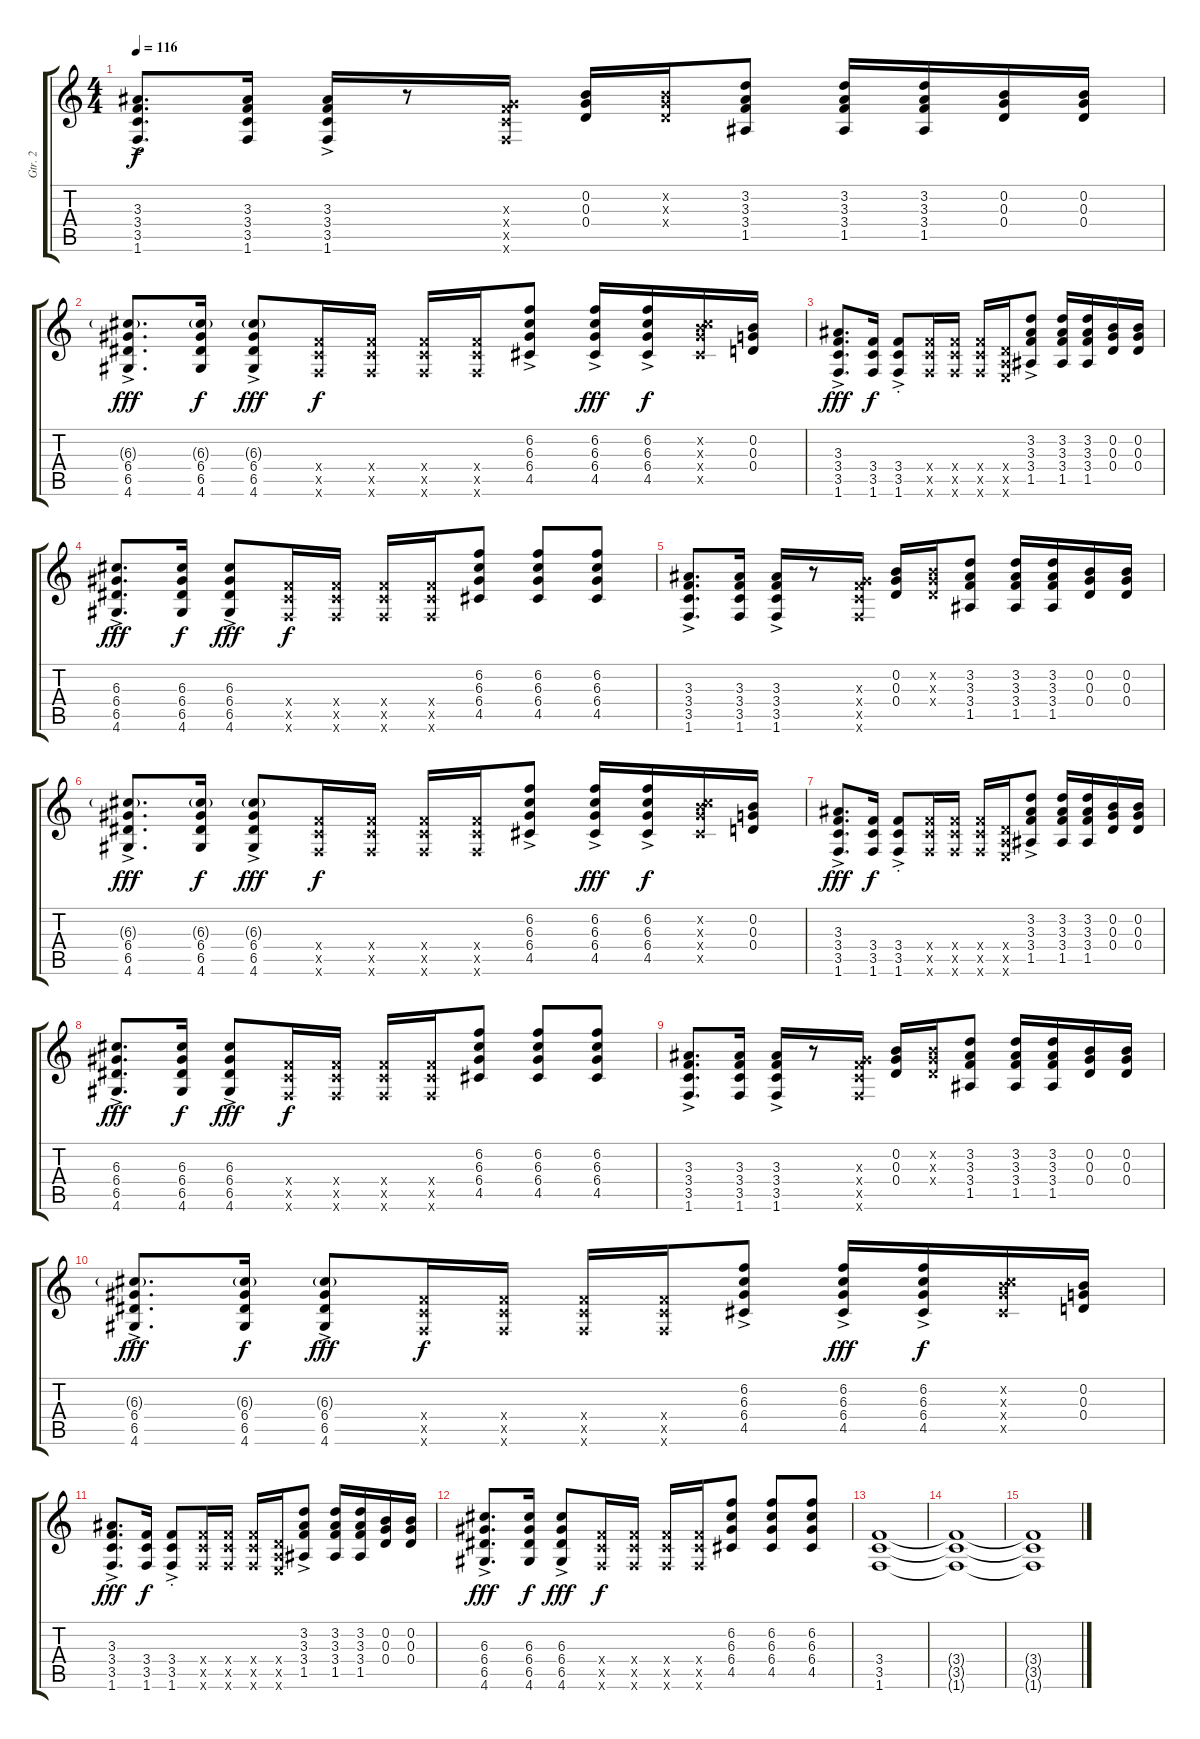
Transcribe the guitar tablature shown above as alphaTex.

\track ("Gtr. 2" "Gtr. 2") {instrument distortionguitar}
\staff {score tabs}
\tuning (E4 B3 G3 D3 A2 E2) {hide}
\ts (4 4)
\tempo 116
\clef g2
\ks c
(3.3 3.4{ac} 3.5 1.6).8{d dy f} (3.3 3.4 3.5 1.6).16 (3.3 3.4{ac} 3.5 1.6).16 r.8 (0.3{x} 3.4{x} 3.5{x} 1.6{x}).16 (0.2 0.3 0.4).16 (0.2{x} 0.3{x} 0.4{x}).16 (3.2 3.3 3.4 1.5).8 (3.2 3.3 3.4 1.5).16 (3.2 3.3 3.4 1.5).16 (0.2 0.3 0.4).16 (0.2 0.3 0.4).16 |
(6.3{g} 6.4 6.5 4.6{ac}).8{d dy fff} (6.3{g} 6.4 6.5 4.6).16{dy f} (6.3{g} 6.4 6.5 4.6{ac}).8{dy fff} (3.4{x} 3.5{x} 1.6{x}).16{dy f} (3.4{x} 3.5{x} 1.6{x}).16 (3.4{x} 3.5{x} 1.6{x}).16 (3.4{x} 3.5{x} 1.6{x}).16 (6.2 6.3{ac} 6.4 4.5).8 (6.2 6.3 6.4 4.5{ac}).16{dy fff} (6.2 6.3 6.4{ac} 4.5).16{dy f} (0.2{x} 6.3{x} 6.4{x} 4.5{x}).16 (0.2 0.3 0.4).16 |
(3.3 3.4 3.5 1.6{ac}).8{d dy fff} (3.4 3.5 1.6).16{dy f} (3.4{ac} 3.5 1.6{st}).8 (3.4{x} 3.5{x} 1.6{x}).16 (3.4{x} 3.5{x} 1.6{x}).16 (3.4{x} 3.5{x} 1.6{x}).16 (0.4{x} 0.5{x} 0.6{x}).16 (3.2 3.3{ac} 3.4 1.5).8 (3.2 3.3 3.4 1.5).16 (3.2 3.3 3.4 1.5).16 (0.2 0.3 0.4).16 (0.2 0.3 0.4).16 |
(6.3 6.4 6.5 4.6{ac}).8{d dy fff} (6.3 6.4 6.5 4.6).16{dy f} (6.3 6.4 6.5 4.6{ac}).8{dy fff} (3.4{x} 3.5{x} 1.6{x}).16{dy f} (3.4{x} 3.5{x} 1.6{x}).16 (3.4{x} 3.5{x} 1.6{x}).16 (3.4{x} 3.5{x} 1.6{x}).16 (6.2 6.3 6.4 4.5).8 (6.2 6.3 6.4 4.5).8 (6.2 6.3 6.4 4.5).8 |
(3.3 3.4{ac} 3.5 1.6).8{d} (3.3 3.4 3.5 1.6).16 (3.3 3.4{ac} 3.5 1.6).16 r.8 (0.3{x} 3.4{x} 3.5{x} 1.6{x}).16 (0.2 0.3 0.4).16 (0.2{x} 0.3{x} 0.4{x}).16 (3.2 3.3 3.4 1.5).8 (3.2 3.3 3.4 1.5).16 (3.2 3.3 3.4 1.5).16 (0.2 0.3 0.4).16 (0.2 0.3 0.4).16 |
(6.3{g} 6.4 6.5 4.6{ac}).8{d dy fff} (6.3{g} 6.4 6.5 4.6).16{dy f} (6.3{g} 6.4 6.5 4.6{ac}).8{dy fff} (3.4{x} 3.5{x} 1.6{x}).16{dy f} (3.4{x} 3.5{x} 1.6{x}).16 (3.4{x} 3.5{x} 1.6{x}).16 (3.4{x} 3.5{x} 1.6{x}).16 (6.2 6.3{ac} 6.4 4.5).8 (6.2 6.3 6.4 4.5{ac}).16{dy fff} (6.2 6.3 6.4{ac} 4.5).16{dy f} (0.2{x} 6.3{x} 6.4{x} 4.5{x}).16 (0.2 0.3 0.4).16 |
(3.3 3.4 3.5 1.6{ac}).8{d dy fff} (3.4 3.5 1.6).16{dy f} (3.4{ac} 3.5 1.6{st}).8 (3.4{x} 3.5{x} 1.6{x}).16 (3.4{x} 3.5{x} 1.6{x}).16 (3.4{x} 3.5{x} 1.6{x}).16 (0.4{x} 0.5{x} 0.6{x}).16 (3.2 3.3{ac} 3.4 1.5).8 (3.2 3.3 3.4 1.5).16 (3.2 3.3 3.4 1.5).16 (0.2 0.3 0.4).16 (0.2 0.3 0.4).16 |
(6.3 6.4 6.5 4.6{ac}).8{d dy fff} (6.3 6.4 6.5 4.6).16{dy f} (6.3 6.4 6.5 4.6{ac}).8{dy fff} (3.4{x} 3.5{x} 1.6{x}).16{dy f} (3.4{x} 3.5{x} 1.6{x}).16 (3.4{x} 3.5{x} 1.6{x}).16 (3.4{x} 3.5{x} 1.6{x}).16 (6.2 6.3 6.4 4.5).8 (6.2 6.3 6.4 4.5).8 (6.2 6.3 6.4 4.5).8 |
(3.3 3.4{ac} 3.5 1.6).8{d} (3.3 3.4 3.5 1.6).16 (3.3 3.4{ac} 3.5 1.6).16 r.8 (0.3{x} 3.4{x} 3.5{x} 1.6{x}).16 (0.2 0.3 0.4).16 (0.2{x} 0.3{x} 0.4{x}).16 (3.2 3.3 3.4 1.5).8 (3.2 3.3 3.4 1.5).16 (3.2 3.3 3.4 1.5).16 (0.2 0.3 0.4).16 (0.2 0.3 0.4).16 |
(6.3{g} 6.4 6.5 4.6{ac}).8{d dy fff} (6.3{g} 6.4 6.5 4.6).16{dy f} (6.3{g} 6.4 6.5 4.6{ac}).8{dy fff} (3.4{x} 3.5{x} 1.6{x}).16{dy f} (3.4{x} 3.5{x} 1.6{x}).16 (3.4{x} 3.5{x} 1.6{x}).16 (3.4{x} 3.5{x} 1.6{x}).16 (6.2 6.3{ac} 6.4 4.5).8 (6.2 6.3 6.4 4.5{ac}).16{dy fff} (6.2 6.3 6.4{ac} 4.5).16{dy f} (0.2{x} 6.3{x} 6.4{x} 4.5{x}).16 (0.2 0.3 0.4).16 |
(3.3 3.4 3.5 1.6{ac}).8{d dy fff} (3.4 3.5 1.6).16{dy f} (3.4{ac} 3.5 1.6{st}).8 (3.4{x} 3.5{x} 1.6{x}).16 (3.4{x} 3.5{x} 1.6{x}).16 (3.4{x} 3.5{x} 1.6{x}).16 (0.4{x} 0.5{x} 0.6{x}).16 (3.2 3.3{ac} 3.4 1.5).8 (3.2 3.3 3.4 1.5).16 (3.2 3.3 3.4 1.5).16 (0.2 0.3 0.4).16 (0.2 0.3 0.4).16 |
(6.3 6.4 6.5 4.6{ac}).8{d dy fff} (6.3 6.4 6.5 4.6).16{dy f} (6.3 6.4 6.5 4.6{ac}).8{dy fff} (3.4{x} 3.5{x} 1.6{x}).16{dy f} (3.4{x} 3.5{x} 1.6{x}).16 (3.4{x} 3.5{x} 1.6{x}).16 (3.4{x} 3.5{x} 1.6{x}).16 (6.2 6.3 6.4 4.5).8 (6.2 6.3 6.4 4.5).8 (6.2 6.3 6.4 4.5).8 |
(3.4 3.5 1.6).1 |
(3.4{t} 3.5{t} 1.6{t}).1 |
(3.4{t} 3.5{t} 1.6{t}).1
